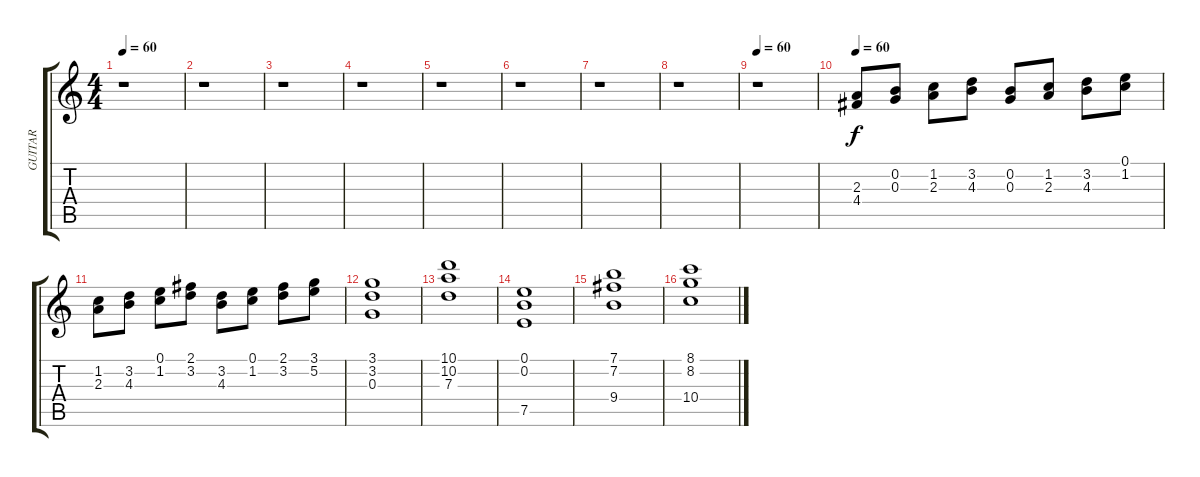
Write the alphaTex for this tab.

\track (" GUITAR" " GUITAR") {instrument distortionguitar}
\staff {score tabs}
\tuning (E4 B3 G3 D3 A2 E2) {hide}
\ts (4 4)
\tempo 60
\clef g2
\ks c
r.1{dy f} |
r.1 |
r.1 |
r.1 |
r.1 |
r.1 |
r.1 |
r.1 |
\tempo 60
r.1 |
\tempo 60
(2.3 4.4).8 (0.2 0.3).8 (1.2 2.3).8 (3.2 4.3).8 (0.2 0.3).8 (1.2 2.3).8 (3.2 4.3).8 (0.1 1.2).8 |
(1.2 2.3).8 (3.2 4.3).8 (0.1 1.2).8 (2.1 3.2).8 (3.2 4.3).8 (0.1 1.2).8 (2.1 3.2).8 (3.1 5.2).8 |
(3.1 3.2 0.3).1 |
(10.1 10.2 7.3).1 |
(0.1 0.2 7.5).1 |
(7.1 7.2 9.4).1 |
(8.1 8.2 10.4).1
